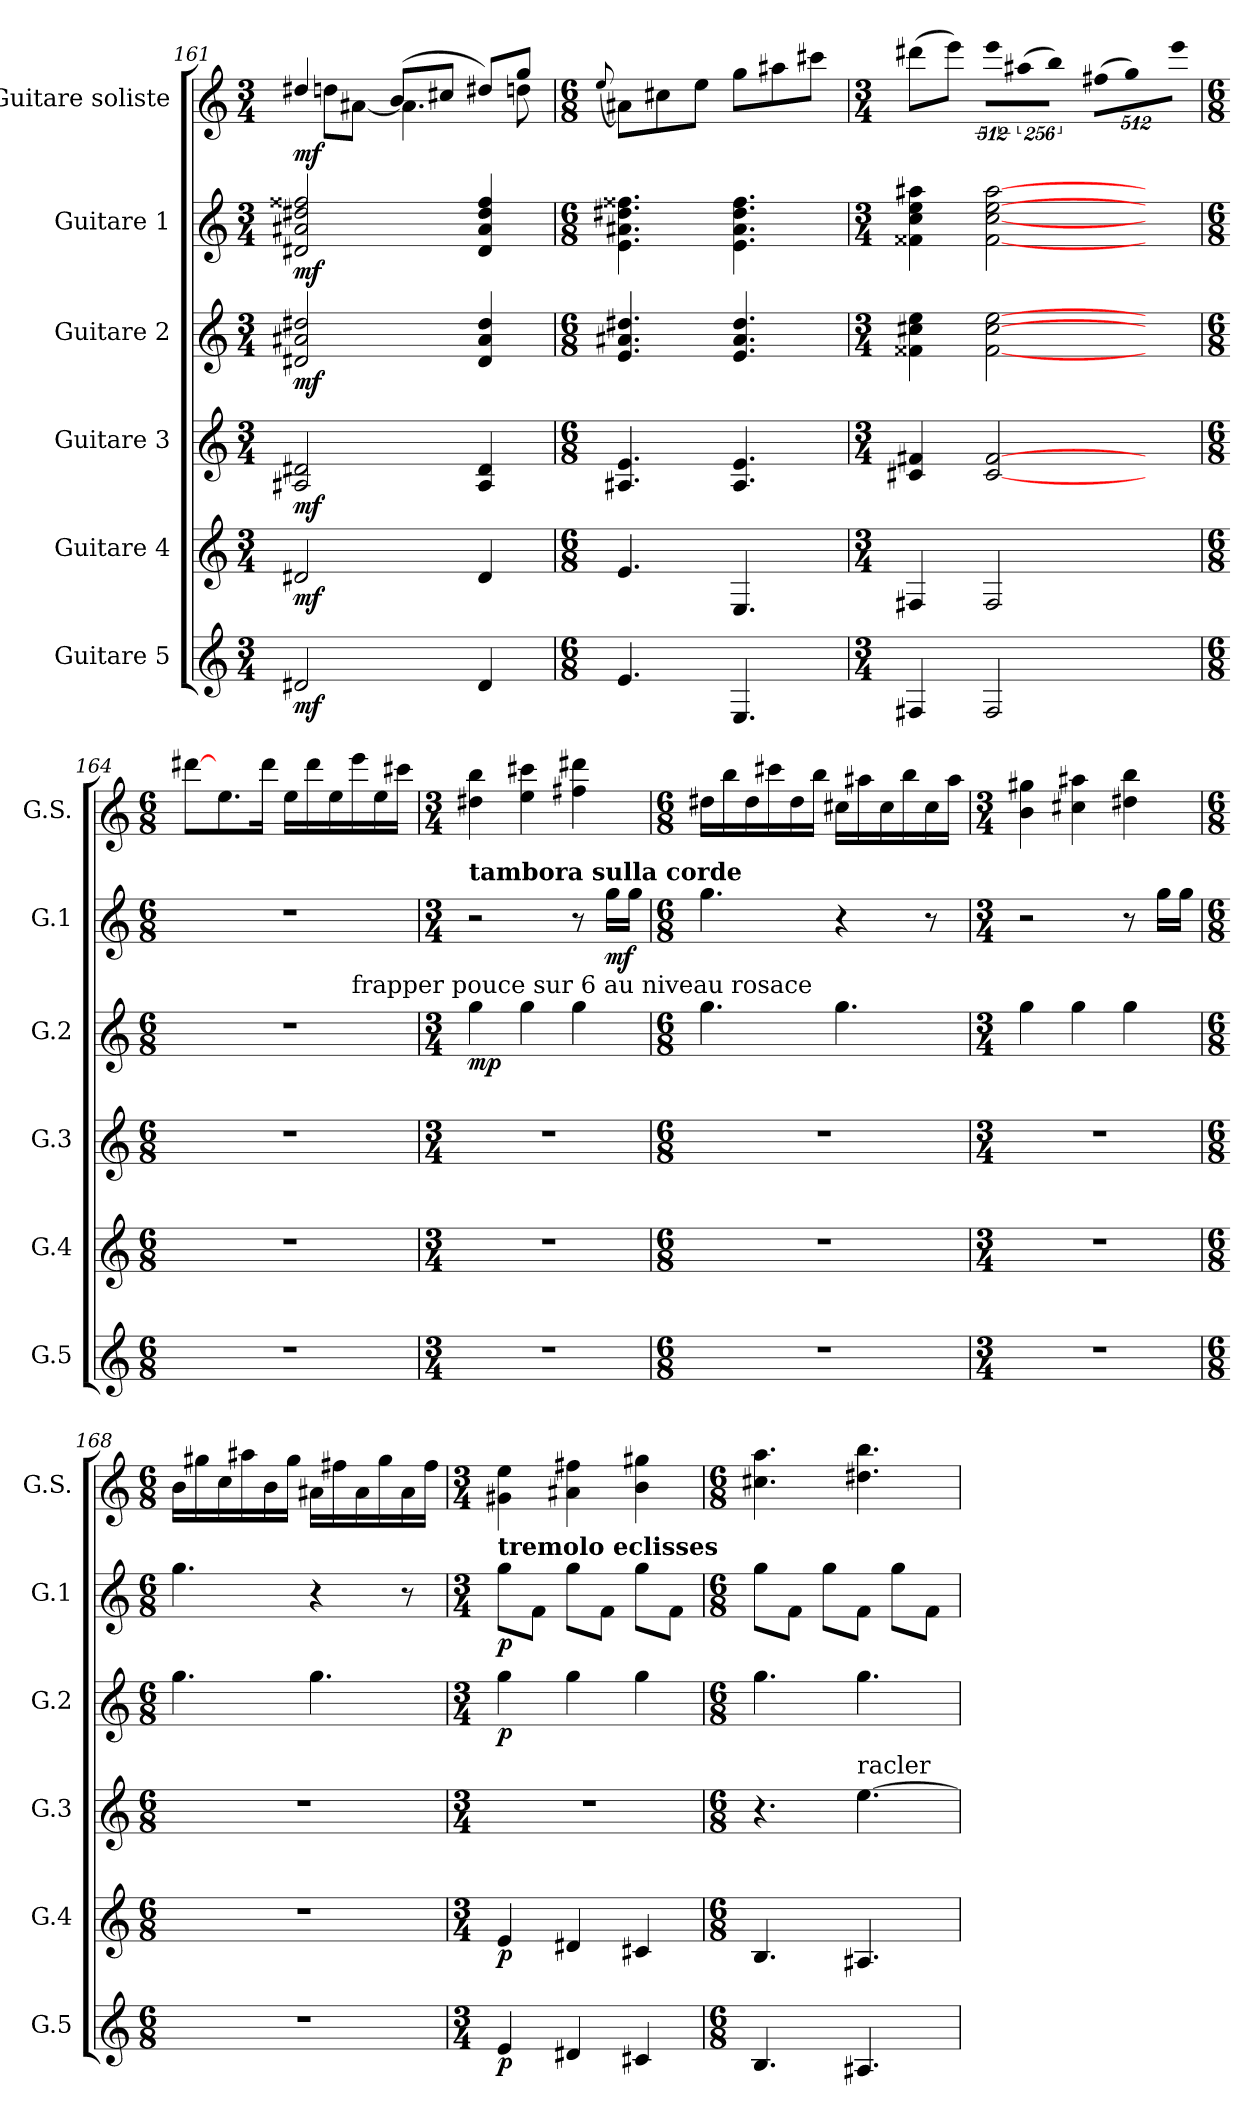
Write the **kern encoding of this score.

**kern	**dynam	**kern	**dynam	**kern	**dynam	**kern	**dynam	**kern	**dynam	**kern	**dynam
*part6	*part6	*part5	*part5	*part4	*part4	*part3	*part3	*part2	*part2	*part1	*part1
*staff6	*staff6	*staff5	*staff5	*staff4	*staff4	*staff3	*staff3	*staff2	*staff2	*staff1	*staff1
*I"Guitare 5	*	*I"Guitare 4	*	*I"Guitare 3	*	*I"Guitare 2	*	*I"Guitare 1	*	*I"Guitare soliste	*
*I'G.5	*	*I'G.4	*	*I'G.3	*	*I'G.2	*	*I'G.1	*	*I'G.S.	*
!!LO:PB:g=z
*clefG2	*	*clefG2	*	*clefG2	*	*clefG2	*	*clefG2	*	*clefG2	*
*ITrd7c12	*	*ITrd7c12	*	*ITrd7c12	*	*ITrd7c12	*	*ITrd7c12	*	*ITrd7c12	*
*k[]	*	*k[]	*	*k[]	*	*k[]	*	*k[]	*	*k[]	*
*C:	*	*C:	*	*C:	*	*C:	*	*C:	*	*C:	*
*M3/4	*	*M3/4	*	*M3/4	*	*M3/4	*	*M3/4	*	*M3/4	*
=161	=161	=161	=161	=161	=161	=161	=161	=161	=161	=161	=161
*	*	*	*	*	*	*	*	*	*	*^	*
!	!LO:DY:b	!	!LO:DY:b	!	!LO:DY:b	!	!LO:DY:b	!	!LO:DY:b	!	!	!LO:DY:b
2D#X/	mf	2D#X/	mf	2AA#X/ 2D#X/	mf	2D#X/ 2A#X/ 2d#X/	mf	2D#X/ 2A#X/ 2d#X/ 2f##X/	mf	4d#X/	8dn\L	mf
.	.	.	.	.	.	.	.	.	.	.	[<8A#X\J	.
.	.	.	.	.	.	.	.	.	.	(>8B/L	4.A#\]	.
.	.	.	.	.	.	.	.	.	.	8c#X/J	.	.
4D#/	.	4D#/	.	4AA#/ 4D#/	.	4D#/ 4A#/ 4d#/	.	4D#/ 4A#/ 4d#/ 4f##/	.	8d#/L)	.	.
.	.	.	.	.	.	.	.	.	.	8g/J	8d\	.
*	*	*	*	*	*	*	*	*	*	*v	*v	*
=162	=162	=162	=162	=162	=162	=162	=162	=162	=162	=162	=162
*M6/8	*	*M6/8	*	*M6/8	*	*M6/8	*	*M6/8	*	*M6/8	*
.	.	.	.	.	.	.	.	.	.	(<8qqe/	.
4.E/	.	4.E/	.	4.AA#X/ 4.E/	.	4.E/ 4.A#X/ 4.d#X/	.	4.E\ 4.A#X\ 4.d#X\ 4.f##X\	.	8A#X\L)	.
.	.	.	.	.	.	.	.	.	.	8c#X\	.
.	.	.	.	.	.	.	.	.	.	8e\J	.
4.EE/	.	4.EE/	.	4.AA#/ 4.E/	.	4.E/ 4.A#/ 4.d#/	.	4.E\ 4.A#\ 4.d#\ 4.f##\	.	8g\L	.
.	.	.	.	.	.	.	.	.	.	8a#X\	.
.	.	.	.	.	.	.	.	.	.	8cc#X\J	.
=163	=163	=163	=163	=163	=163	=163	=163	=163	=163	=163	=163
*M3/4	*	*M3/4	*	*M3/4	*	*M3/4	*	*M3/4	*	*M3/4	*
4FF#X/	.	4FF#X/	.	4C#X/ 4F#X/	.	4F##X\ 4c#X\ 4e\	.	4F##X\ 4c\ 4e\ 4a#X\	.	(>8dd#X\L	.
.	.	.	.	.	.	.	.	.	.	8ee\J)	.
!	!	!	!	!	!	!	!	!	!	!LO:N:vis=8	!
2FF#/	.	2FF#/	.	[2C#/ [2F#/	.	[2F##\ [2c#\ [2e\	.	[2F##\ [2c\ [2e\ [2a#\	.	4096%341ee\L	.
!	!	!	!	!	!	!	!	!	!	!LO:N:vis=8	!
.	.	.	.	.	.	.	.	.	.	(>2048%171a#X\	.
!	!	!	!	!	!	!	!	!	!	!LO:N:vis=8	!
.	.	.	.	.	.	.	.	.	.	4096%341b\J)	.
!	!	!	!	!	!	!	!	!	!	!LO:N:vis=8	!
.	.	.	.	.	.	.	.	.	.	(>4096%341f#X\L	.
!	!	!	!	!	!	!	!	!	!	!LO:N:vis=8	!
.	.	.	.	.	.	.	.	.	.	2048%171g\)	.
!	!	!	!	!	!	!	!	!	!	!LO:N:vis=8	!
.	.	.	.	.	.	.	.	.	.	4096%341ee\J	.
!!LO:LB:g=z
=164	=164	=164	=164	=164	=164	=164	=164	=164	=164	=164	=164
*M6/8	*	*M6/8	*	*M6/8	*	*M6/8	*	*M6/8	*	*M6/8	*
*	*	*	*	*	*	*^	*	*	*	*	*
2.r	.	2.r	.	2.r	.	2.r	2ryy	.	2.r	.	[8dd#X\L	.
.	.	.	.	.	.	.	.	.	.	.	8.e\	.
.	.	.	.	.	.	.	.	.	.	.	16dd#\Jk	.
.	.	.	.	.	.	.	.	.	.	.	16e\LL	.
.	.	.	.	.	.	.	.	.	.	.	16dd#\	.
.	.	.	.	.	.	.	16ryy	.	.	.	16e\	.
!	!	!	!	!	!	!	!LO:TX:a:t=frapper pouce sur 6 au niveau rosace	!	!	!	!	!
.	.	.	.	.	.	.	8.ryy	.	.	.	16ee\	.
.	.	.	.	.	.	.	.	.	.	.	16e\	.
.	.	.	.	.	.	.	.	.	.	.	16cc#X\JJ	.
*	*	*	*	*	*	*v	*v	*	*	*	*	*
=165	=165	=165	=165	=165	=165	=165	=165	=165	=165	=165	=165
*M3/4	*	*M3/4	*	*M3/4	*	*M3/4	*	*M3/4	*	*M3/4	*
*	*	*	*	*	*	*^	*	*	*	*	*
!	!	!	!	!	!	!	!	!	!LO:TX:a:B:t=tambora sulla corde	!	!	!
!	!	!	!	!	!	!	!	!LO:DY:b	!	!	!	!
*	*	*	*	*	*	*v	*v	*	*	*	*	*
2.r	.	2.r	.	2.r	.	4g\	mp	2r	.	4d#X\ 4b\	.
.	.	.	.	.	.	4g\	.	.	.	4e\ 4cc#X\	.
.	.	.	.	.	.	4g\	.	8r	.	4f#X\ 4dd#X\	.
!	!	!	!	!	!	!	!	!	!LO:DY:b	!	!
.	.	.	.	.	.	.	.	16g\LL	mf	.	.
.	.	.	.	.	.	.	.	16g\JJ	.	.	.
=166	=166	=166	=166	=166	=166	=166	=166	=166	=166	=166	=166
*M6/8	*	*M6/8	*	*M6/8	*	*M6/8	*	*M6/8	*	*M6/8	*
2.r	.	2.r	.	2.r	.	4.g\	.	4.g\	.	16d#X\LL	.
.	.	.	.	.	.	.	.	.	.	16b\	.
.	.	.	.	.	.	.	.	.	.	16d#\	.
.	.	.	.	.	.	.	.	.	.	16cc#X\	.
.	.	.	.	.	.	.	.	.	.	16d#\	.
.	.	.	.	.	.	.	.	.	.	16b\JJ	.
.	.	.	.	.	.	4.g\	.	4r	.	16c#X\LL	.
.	.	.	.	.	.	.	.	.	.	16a#X\	.
.	.	.	.	.	.	.	.	.	.	16c#\	.
.	.	.	.	.	.	.	.	.	.	16b\	.
.	.	.	.	.	.	.	.	8r	.	16c#\	.
.	.	.	.	.	.	.	.	.	.	16a#\JJ	.
!!LO:PB:g=z
=167	=167	=167	=167	=167	=167	=167	=167	=167	=167	=167	=167
*M3/4	*	*M3/4	*	*M3/4	*	*M3/4	*	*M3/4	*	*M3/4	*
2.r	.	2.r	.	2.r	.	4g\	.	2r	.	4B\ 4g#X\	.
.	.	.	.	.	.	4g\	.	.	.	4c#X\ 4a#X\	.
.	.	.	.	.	.	4g\	.	8r	.	4d#X\ 4b\	.
.	.	.	.	.	.	.	.	16g\LL	.	.	.
.	.	.	.	.	.	.	.	16g\JJ	.	.	.
=168	=168	=168	=168	=168	=168	=168	=168	=168	=168	=168	=168
*M6/8	*	*M6/8	*	*M6/8	*	*M6/8	*	*M6/8	*	*M6/8	*
2.r	.	2.r	.	2.r	.	4.g\	.	4.g\	.	16B\LL	.
.	.	.	.	.	.	.	.	.	.	16g#X\	.
.	.	.	.	.	.	.	.	.	.	16c\	.
.	.	.	.	.	.	.	.	.	.	16a#X\	.
.	.	.	.	.	.	.	.	.	.	16B\	.
.	.	.	.	.	.	.	.	.	.	16g#\JJ	.
.	.	.	.	.	.	4.g\	.	4r	.	16A#X\LL	.
.	.	.	.	.	.	.	.	.	.	16f#X\	.
.	.	.	.	.	.	.	.	.	.	16A#\	.
.	.	.	.	.	.	.	.	.	.	16g#\	.
.	.	.	.	.	.	.	.	8r	.	16A#\	.
.	.	.	.	.	.	.	.	.	.	16f#\JJ	.
=169	=169	=169	=169	=169	=169	=169	=169	=169	=169	=169	=169
*M3/4	*	*M3/4	*	*M3/4	*	*M3/4	*	*M3/4	*	*M3/4	*
!	!	!	!	!	!	!	!	!LO:TX:a:B:t=tremolo eclisses	!	!	!
!	!LO:DY:b	!	!LO:DY:b	!	!	!	!LO:DY:b	!	!LO:DY:b	!	!
4E/	p	4E/	p	2.r	.	4g\	p	8g\L	p	4G#X\ 4e\	.
.	.	.	.	.	.	.	.	8F\J	.	.	.
4D#X/	.	4D#X/	.	.	.	4g\	.	8g\L	.	4A#X\ 4f#X\	.
.	.	.	.	.	.	.	.	8F\J	.	.	.
4C#X/	.	4C#X/	.	.	.	4g\	.	8g\L	.	4B\ 4g#X\	.
.	.	.	.	.	.	.	.	8F\J	.	.	.
!!LO:LB:g=z
=170	=170	=170	=170	=170	=170	=170	=170	=170	=170	=170	=170
*M6/8	*	*M6/8	*	*M6/8	*	*M6/8	*	*M6/8	*	*M6/8	*
4.BB/	.	4.BB/	.	4.r	.	4.g\	.	8g\L	.	4.c#X\ 4.a\	.
.	.	.	.	.	.	.	.	8F\J	.	.	.
.	.	.	.	.	.	.	.	8g\L	.	.	.
!	!	!	!	!LO:TX:a:t=racler	!	!	!	!	!	!	!
4.AA#X/	.	4.AA#X/	.	[4.e\	.	4.g\	.	8F\J	.	4.d#X\ 4.b\	.
.	.	.	.	.	.	.	.	8g\L	.	.	.
.	.	.	.	.	.	.	.	8F\J	.	.	.
=	=	=	=	=	=	=	=	=	=	=	=
*-	*-	*-	*-	*-	*-	*-	*-	*-	*-	*-	*-
